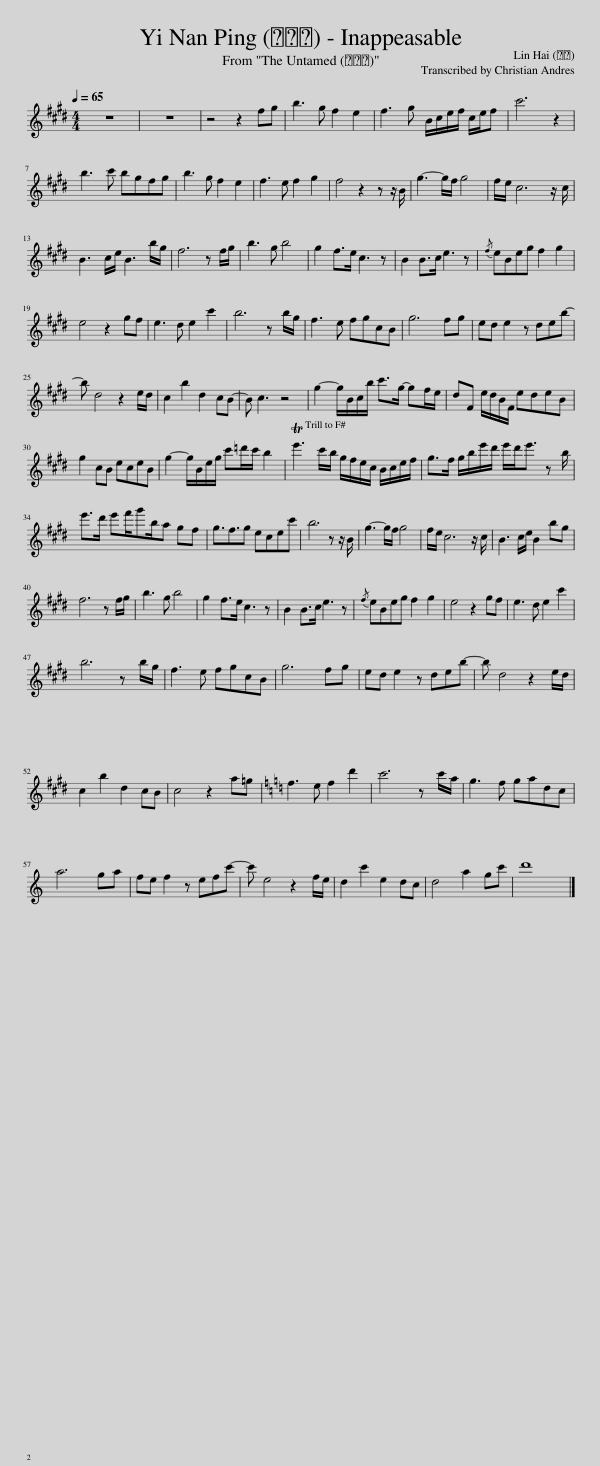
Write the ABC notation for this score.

X:1
L:1/8
Q:1/4=65
M:4/4
I:linebreak $
K:E
V:1 treble
V:1
 z8 | z8 | z4 z2 fg | b3 g f2 e2 | f3 g B/c/e/f/ c/e/f | %5
 c'6 z2 |$ b3 c' bgfg | b3 g f2 e2 | f3 e f2 g2 | f4 z2 z z/ B/ | %10
 g3- g/f/ g4 | f/e/ c6 z/ c/ |$ B3 c/e/ B3 b/g/ | f6 z f/g/ | b3 g b4 | %15
 g2 f>e c3 z | B2 B>c e3 z |{/f} eBeg f2 g2 |$ e4 z2 gf | e3 d e2 c'2 | %20
 b6 z b/g/ | f3 e fgcB | g6 fg | ed e2 z deb- |$ b d4 z2 e/d/ | %25
 c2 b2 d2 cB- | B c3 z4 | g2- g/B/c/b/ c'>g- gf/e/ | dF e/d/B/F/ edeB |$ g2 cB eceB | %30
 g2- g/B/e/g/ c'=d'/c'/ b2 | Te'3 c'/b/ g/f/e/c/ B/c/e/f/ | g>f g/b/e'/d'/ e'/d'<e' z b/ |$ e'>d' e'f'/g'b/a gf | g3/2f3/2g ecec' | %35
 b6 z z/ B/ | g3- g/f/ g4 | f/e/ c6 z/ c/ | B3 c/e/ B2 bg |$ f6 z f/g/ | %40
 b3 g b4 | g2 f>e c3 z | B2 B>c e3 z |{/f} eBeg f2 g2 | e4 z2 gf | %45
 e3 d e2 c'2 |$ b6 z b/g/ | f3 e fgcB | g6 fg | ed e2 z deb- | %50
 b d4 z2 e/d/ |$ c2 b2 d2 cB | c4 z2 a=g |[K:C] f3 e f2 d'2 | c'6 z c'/a/ | %55
 g3 f gadc |$ a6 ga | fe f2 z efc'- | c' e4 z2 f/e/ | d2 c'2 e2 dc | %60
 d4 a2 gc' | d'8 |] %62
